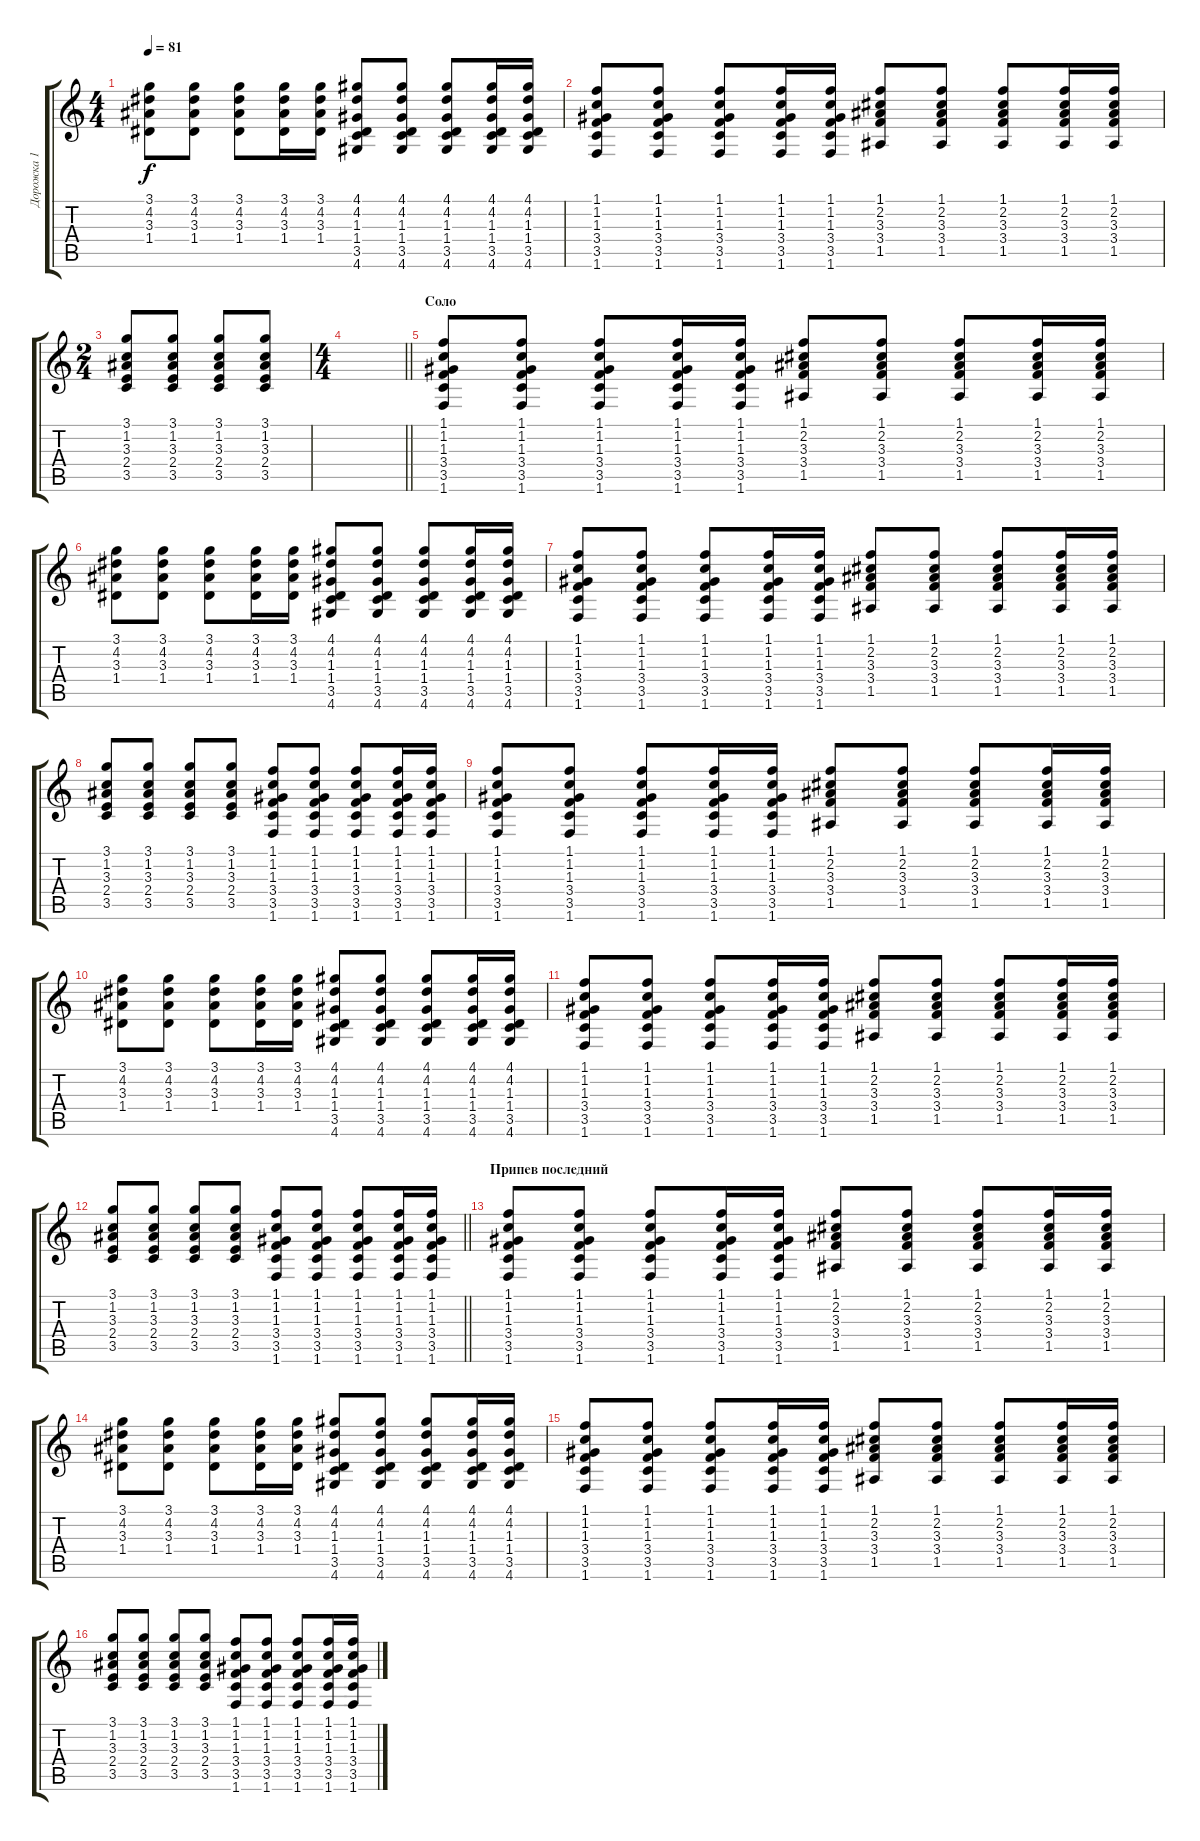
\track ("Дорожка 1" "Дорожка 1") {instrument acousticguitarsteel}
\staff {score tabs}
\tuning (E4 B3 G3 D3 A2 E2) {hide}
\ts (4 4)
\tempo 81
\clef g2
\ks c
(3.1 4.2 3.3 1.4).8{dy f} (3.1 4.2 3.3 1.4).8 (3.1 4.2 3.3 1.4).8 (3.1 4.2 3.3 1.4).16 (3.1 4.2 3.3 1.4).16 (4.1 4.2 1.3 1.4 3.5 4.6).8 (4.1 4.2 1.3 1.4 3.5 4.6).8 (4.1 4.2 1.3 1.4 3.5 4.6).8 (4.1 4.2 1.3 1.4 3.5 4.6).16 (4.1 4.2 1.3 1.4 3.5 4.6).16 |
(1.1 1.2 1.3 3.4 3.5 1.6).8 (1.1 1.2 1.3 3.4 3.5 1.6).8 (1.1 1.2 1.3 3.4 3.5 1.6).8 (1.1 1.2 1.3 3.4 3.5 1.6).16 (1.1 1.2 1.3 3.4 3.5 1.6).16 (1.1 2.2 3.3 3.4 1.5).8 (1.1 2.2 3.3 3.4 1.5).8 (1.1 2.2 3.3 3.4 1.5).8 (1.1 2.2 3.3 3.4 1.5).16 (1.1 2.2 3.3 3.4 1.5).16 |
\ts (2 4)
(3.1 1.2 3.3 2.4 3.5).8 (3.1 1.2 3.3 2.4 3.5).8 (3.1 1.2 3.3 2.4 3.5).8 (3.1 1.2 3.3 2.4 3.5).8 |
\ts (4 4)
\barLineRight lightlight
|
\section ("" "Соло")
(1.1 1.2 1.3 3.4 3.5 1.6).8 (1.1 1.2 1.3 3.4 3.5 1.6).8 (1.1 1.2 1.3 3.4 3.5 1.6).8 (1.1 1.2 1.3 3.4 3.5 1.6).16 (1.1 1.2 1.3 3.4 3.5 1.6).16 (1.1 2.2 3.3 3.4 1.5).8 (1.1 2.2 3.3 3.4 1.5).8 (1.1 2.2 3.3 3.4 1.5).8 (1.1 2.2 3.3 3.4 1.5).16 (1.1 2.2 3.3 3.4 1.5).16 |
(3.1 4.2 3.3 1.4).8 (3.1 4.2 3.3 1.4).8 (3.1 4.2 3.3 1.4).8 (3.1 4.2 3.3 1.4).16 (3.1 4.2 3.3 1.4).16 (4.1 4.2 1.3 1.4 3.5 4.6).8 (4.1 4.2 1.3 1.4 3.5 4.6).8 (4.1 4.2 1.3 1.4 3.5 4.6).8 (4.1 4.2 1.3 1.4 3.5 4.6).16 (4.1 4.2 1.3 1.4 3.5 4.6).16 |
(1.1 1.2 1.3 3.4 3.5 1.6).8 (1.1 1.2 1.3 3.4 3.5 1.6).8 (1.1 1.2 1.3 3.4 3.5 1.6).8 (1.1 1.2 1.3 3.4 3.5 1.6).16 (1.1 1.2 1.3 3.4 3.5 1.6).16 (1.1 2.2 3.3 3.4 1.5).8 (1.1 2.2 3.3 3.4 1.5).8 (1.1 2.2 3.3 3.4 1.5).8 (1.1 2.2 3.3 3.4 1.5).16 (1.1 2.2 3.3 3.4 1.5).16 |
(3.1 1.2 3.3 2.4 3.5).8 (3.1 1.2 3.3 2.4 3.5).8 (3.1 1.2 3.3 2.4 3.5).8 (3.1 1.2 3.3 2.4 3.5).8 (1.1 1.2 1.3 3.4 3.5 1.6).8 (1.1 1.2 1.3 3.4 3.5 1.6).8 (1.1 1.2 1.3 3.4 3.5 1.6).8 (1.1 1.2 1.3 3.4 3.5 1.6).16 (1.1 1.2 1.3 3.4 3.5 1.6).16 |
(1.1 1.2 1.3 3.4 3.5 1.6).8 (1.1 1.2 1.3 3.4 3.5 1.6).8 (1.1 1.2 1.3 3.4 3.5 1.6).8 (1.1 1.2 1.3 3.4 3.5 1.6).16 (1.1 1.2 1.3 3.4 3.5 1.6).16 (1.1 2.2 3.3 3.4 1.5).8 (1.1 2.2 3.3 3.4 1.5).8 (1.1 2.2 3.3 3.4 1.5).8 (1.1 2.2 3.3 3.4 1.5).16 (1.1 2.2 3.3 3.4 1.5).16 |
(3.1 4.2 3.3 1.4).8 (3.1 4.2 3.3 1.4).8 (3.1 4.2 3.3 1.4).8 (3.1 4.2 3.3 1.4).16 (3.1 4.2 3.3 1.4).16 (4.1 4.2 1.3 1.4 3.5 4.6).8 (4.1 4.2 1.3 1.4 3.5 4.6).8 (4.1 4.2 1.3 1.4 3.5 4.6).8 (4.1 4.2 1.3 1.4 3.5 4.6).16 (4.1 4.2 1.3 1.4 3.5 4.6).16 |
(1.1 1.2 1.3 3.4 3.5 1.6).8 (1.1 1.2 1.3 3.4 3.5 1.6).8 (1.1 1.2 1.3 3.4 3.5 1.6).8 (1.1 1.2 1.3 3.4 3.5 1.6).16 (1.1 1.2 1.3 3.4 3.5 1.6).16 (1.1 2.2 3.3 3.4 1.5).8 (1.1 2.2 3.3 3.4 1.5).8 (1.1 2.2 3.3 3.4 1.5).8 (1.1 2.2 3.3 3.4 1.5).16 (1.1 2.2 3.3 3.4 1.5).16 |
\barLineRight lightlight
(3.1 1.2 3.3 2.4 3.5).8 (3.1 1.2 3.3 2.4 3.5).8 (3.1 1.2 3.3 2.4 3.5).8 (3.1 1.2 3.3 2.4 3.5).8 (1.1 1.2 1.3 3.4 3.5 1.6).8 (1.1 1.2 1.3 3.4 3.5 1.6).8 (1.1 1.2 1.3 3.4 3.5 1.6).8 (1.1 1.2 1.3 3.4 3.5 1.6).16 (1.1 1.2 1.3 3.4 3.5 1.6).16 |
\section ("" "Припев последний")
(1.1 1.2 1.3 3.4 3.5 1.6).8 (1.1 1.2 1.3 3.4 3.5 1.6).8 (1.1 1.2 1.3 3.4 3.5 1.6).8 (1.1 1.2 1.3 3.4 3.5 1.6).16 (1.1 1.2 1.3 3.4 3.5 1.6).16 (1.1 2.2 3.3 3.4 1.5).8 (1.1 2.2 3.3 3.4 1.5).8 (1.1 2.2 3.3 3.4 1.5).8 (1.1 2.2 3.3 3.4 1.5).16 (1.1 2.2 3.3 3.4 1.5).16 |
(3.1 4.2 3.3 1.4).8 (3.1 4.2 3.3 1.4).8 (3.1 4.2 3.3 1.4).8 (3.1 4.2 3.3 1.4).16 (3.1 4.2 3.3 1.4).16 (4.1 4.2 1.3 1.4 3.5 4.6).8 (4.1 4.2 1.3 1.4 3.5 4.6).8 (4.1 4.2 1.3 1.4 3.5 4.6).8 (4.1 4.2 1.3 1.4 3.5 4.6).16 (4.1 4.2 1.3 1.4 3.5 4.6).16 |
(1.1 1.2 1.3 3.4 3.5 1.6).8 (1.1 1.2 1.3 3.4 3.5 1.6).8 (1.1 1.2 1.3 3.4 3.5 1.6).8 (1.1 1.2 1.3 3.4 3.5 1.6).16 (1.1 1.2 1.3 3.4 3.5 1.6).16 (1.1 2.2 3.3 3.4 1.5).8 (1.1 2.2 3.3 3.4 1.5).8 (1.1 2.2 3.3 3.4 1.5).8 (1.1 2.2 3.3 3.4 1.5).16 (1.1 2.2 3.3 3.4 1.5).16 |
(3.1 1.2 3.3 2.4 3.5).8 (3.1 1.2 3.3 2.4 3.5).8 (3.1 1.2 3.3 2.4 3.5).8 (3.1 1.2 3.3 2.4 3.5).8 (1.1 1.2 1.3 3.4 3.5 1.6).8 (1.1 1.2 1.3 3.4 3.5 1.6).8 (1.1 1.2 1.3 3.4 3.5 1.6).8 (1.1 1.2 1.3 3.4 3.5 1.6).16 (1.1 1.2 1.3 3.4 3.5 1.6).16
